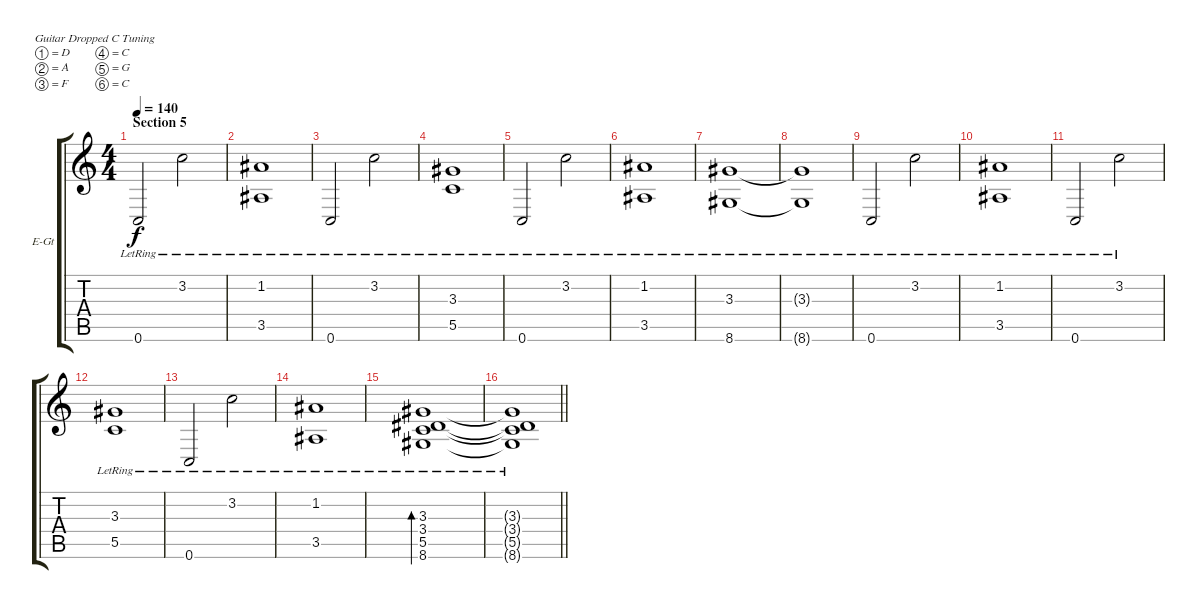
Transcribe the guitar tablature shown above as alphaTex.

\bracketExtendMode groupsimilarinstruments
\firstSystemTrackNameOrientation horizontal
\otherSystemsTrackNameOrientation horizontal
\track ("Backing" "E-Gt") {instrument electricguitarclean}
\staff {score tabs}
\tuning (D4 A3 F3 C3 G2 C2)
\ts (4 4)
\section ("" "Section 5")
\tempo 140
\clef g2
\ks c
0.6{lr}.2{dy f} 3.2{lr}.2 |
(1.2{lr} 3.5{lr}).1 |
0.6{lr}.2 3.2{lr}.2 |
(3.3{lr} 5.5{lr}).1 |
0.6{lr}.2 3.2{lr}.2 |
(1.2{lr} 3.5{lr}).1 |
(3.3{lr} 8.6{lr}).1 |
(3.3{lr t} 8.6{lr t}).1 |
0.6{lr}.2 3.2{lr}.2 |
(1.2{lr} 3.5{lr}).1 |
0.6{lr}.2 3.2{lr}.2 |
(3.3{lr} 5.5{lr}).1 |
0.6{lr}.2 3.2{lr}.2 |
(1.2{lr} 3.5{lr}).1 |
(3.3{lr} 3.4{lr} 5.5{lr} 8.6{lr}).1{bd 240} |
\barLineRight lightlight
(3.3{lr t} 3.4{lr t} 5.5{lr t} 8.6{lr t}).1
